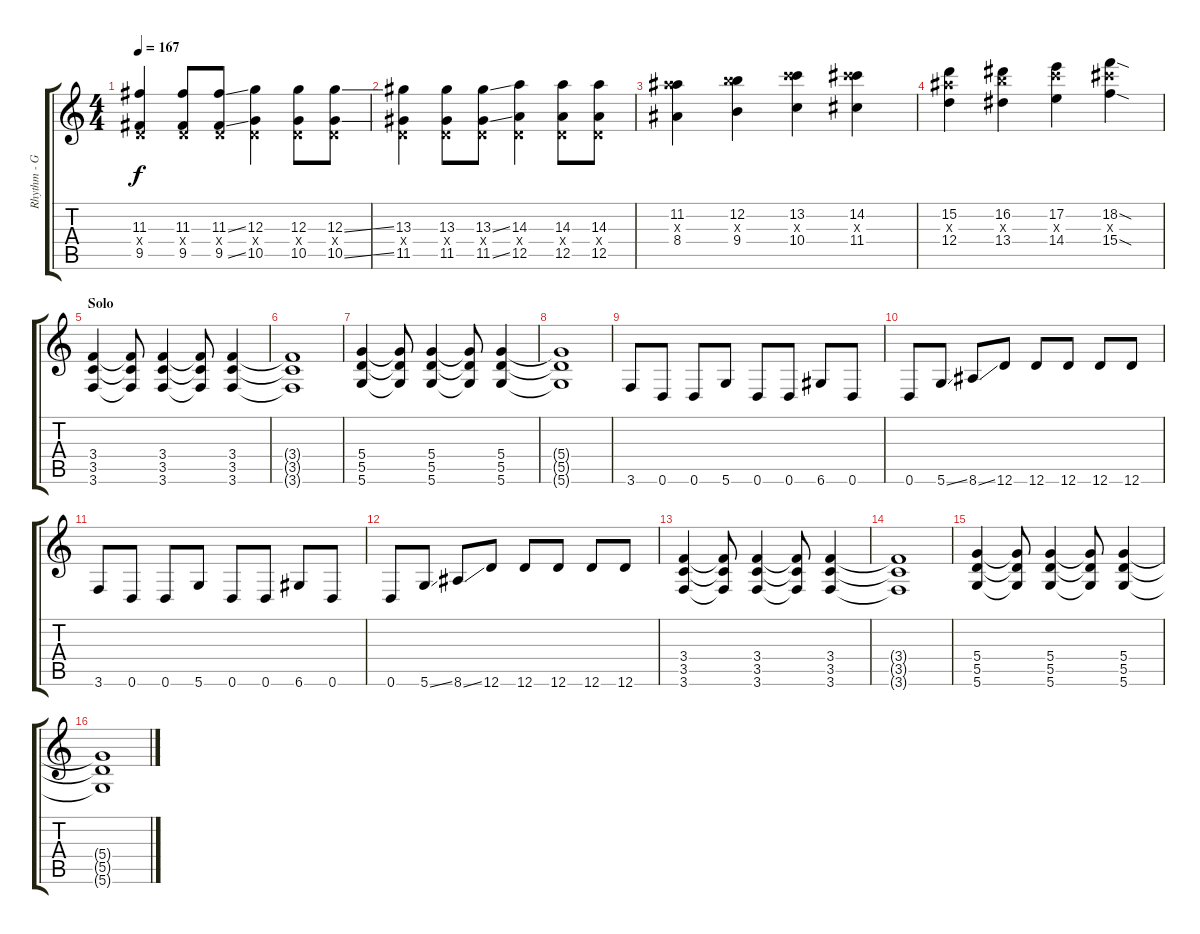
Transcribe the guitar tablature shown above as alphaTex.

\track ("Rhythm - Guitar" "Rhythm - G") {instrument distortionguitar}
\staff {score tabs}
\tuning (E4 B3 G3 D3 A2 D2) {hide}
\ts (4 4)
\tempo 167
\clef g2
\ks c
(11.3 0.4{x} 9.5).4{dy f} (11.3 0.4{x} 9.5).8 (11.3{ss} 0.4{x} 9.5{ss}).8 (12.3 0.4{x} 10.5).4 (12.3 0.4{x} 10.5).8 (12.3{ss} 0.4{x} 10.5{ss}).8 |
(13.3 0.4{x} 11.5).4 (13.3 0.4{x} 11.5).8 (13.3{ss} 0.4{x} 11.5{ss}).8 (14.3 0.4{x} 12.5).4 (14.3 0.4{x} 12.5).8 (14.3 0.4{x} 12.5).8 |
(11.2 15.3{x} 8.4).4 (12.2 16.3{x} 9.4).4 (13.2 17.3{x} 10.4).4 (14.2 18.3{x} 11.4).4 |
(15.2 15.3{x} 12.4).4 (16.2 16.3{x} 13.4).4 (17.2 17.3{x} 14.4).4 (18.2{sod} 18.3{x} 15.4{sod}).4 |
\section ("" "Solo")
(3.4 3.5 3.6).4 (3.4{t} 3.5{t} 3.6{t}).8 (3.4 3.5 3.6).4 (3.4{t} 3.5{t} 3.6{t}).8 (3.4 3.5 3.6).4 |
(3.4{t} 3.5{t} 3.6{t}).1 |
(5.4 5.5 5.6).4 (5.4{t} 5.5{t} 5.6{t}).8 (5.4 5.5 5.6).4 (5.4{t} 5.5{t} 5.6{t}).8 (5.4 5.5 5.6).4 |
(5.4{t} 5.5{t} 5.6{t}).1 |
3.6.8 0.6.8 0.6.8 5.6.8 0.6.8 0.6.8 6.6.8 0.6.8 |
0.6.8 5.6{ss}.8 8.6{ss}.8 12.6.8 12.6.8 12.6.8 12.6.8 12.6.8 |
3.6.8 0.6.8 0.6.8 5.6.8 0.6.8 0.6.8 6.6.8 0.6.8 |
0.6.8 5.6{ss}.8 8.6{ss}.8 12.6.8 12.6.8 12.6.8 12.6.8 12.6.8 |
(3.4 3.5 3.6).4 (3.4{t} 3.5{t} 3.6{t}).8 (3.4 3.5 3.6).4 (3.4{t} 3.5{t} 3.6{t}).8 (3.4 3.5 3.6).4 |
(3.4{t} 3.5{t} 3.6{t}).1 |
(5.4 5.5 5.6).4 (5.4{t} 5.5{t} 5.6{t}).8 (5.4 5.5 5.6).4 (5.4{t} 5.5{t} 5.6{t}).8 (5.4 5.5 5.6).4 |
(5.4{t} 5.5{t} 5.6{t}).1
